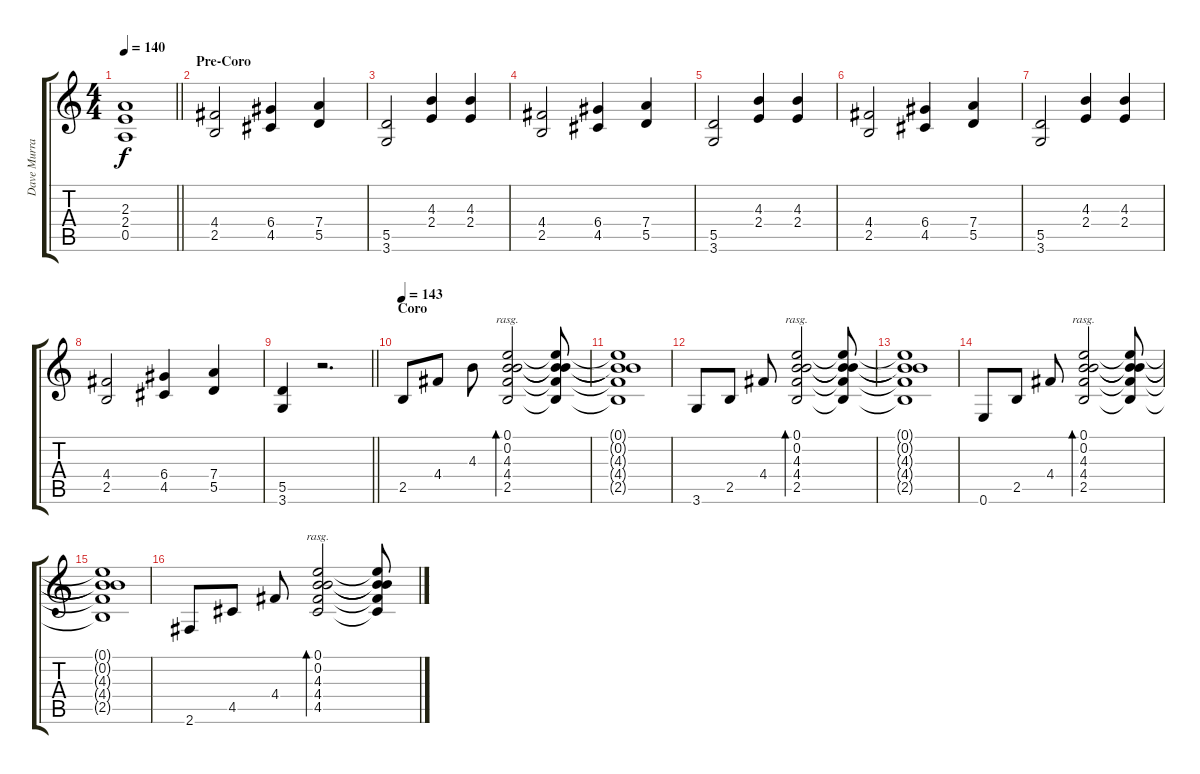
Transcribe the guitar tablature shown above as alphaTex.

\track ("Dave Murray" "Dave Murra") {instrument overdrivenguitar}
\staff {score tabs}
\tuning (E4 B3 G3 D3 A2 E2) {hide}
\ts (4 4)
\tempo 140
\clef g2
\barLineRight lightlight
\ks c
(2.3 2.4 0.5).1{dy f} |
\section ("" "Pre-Coro")
(4.4 2.5).2 (6.4 4.5).4 (7.4 5.5).4 |
(5.5 3.6).2 (4.3 2.4).4 (4.3 2.4).4 |
(4.4 2.5).2 (6.4 4.5).4 (7.4 5.5).4 |
(5.5 3.6).2 (4.3 2.4).4 (4.3 2.4).4 |
(4.4 2.5).2 (6.4 4.5).4 (7.4 5.5).4 |
(5.5 3.6).2 (4.3 2.4).4 (4.3 2.4).4 |
(4.4 2.5).2 (6.4 4.5).4 (7.4 5.5).4 |
\barLineRight lightlight
(5.5 3.6).4 r.2{d} |
\section ("" "Coro")
\tempo 143
2.5.8{volume 16 instrument acousticguitarsteel} 4.4.8 4.3.8 (0.1 0.2 4.3 4.4 2.5).2{bd 240 rasg ii} (0.1{t} 0.2{t} 4.3{t} 4.4{t} 2.5{t}).8 |
(0.1{t} 0.2{t} 4.3{t} 4.4{t} 2.5{t}).1 |
3.6.8 2.5.8 4.4.8 (0.1 0.2 4.3 4.4 2.5).2{bd 240 rasg ii} (0.1{t} 0.2{t} 4.3{t} 4.4{t} 2.5{t}).8 |
(0.1{t} 0.2{t} 4.3{t} 4.4{t} 2.5{t}).1 |
0.6.8 2.5.8 4.4.8 (0.1 0.2 4.3 4.4 2.5).2{bd 240 rasg ii} (0.1{t} 0.2{t} 4.3{t} 4.4{t} 2.5{t}).8 |
(0.1{t} 0.2{t} 4.3{t} 4.4{t} 2.5{t}).1 |
2.6.8 4.5.8 4.4.8 (0.1 0.2 4.3 4.4 4.5).2{bd 240 rasg ii} (0.1{t} 0.2{t} 4.3{t} 4.4{t} 4.5{t}).8
